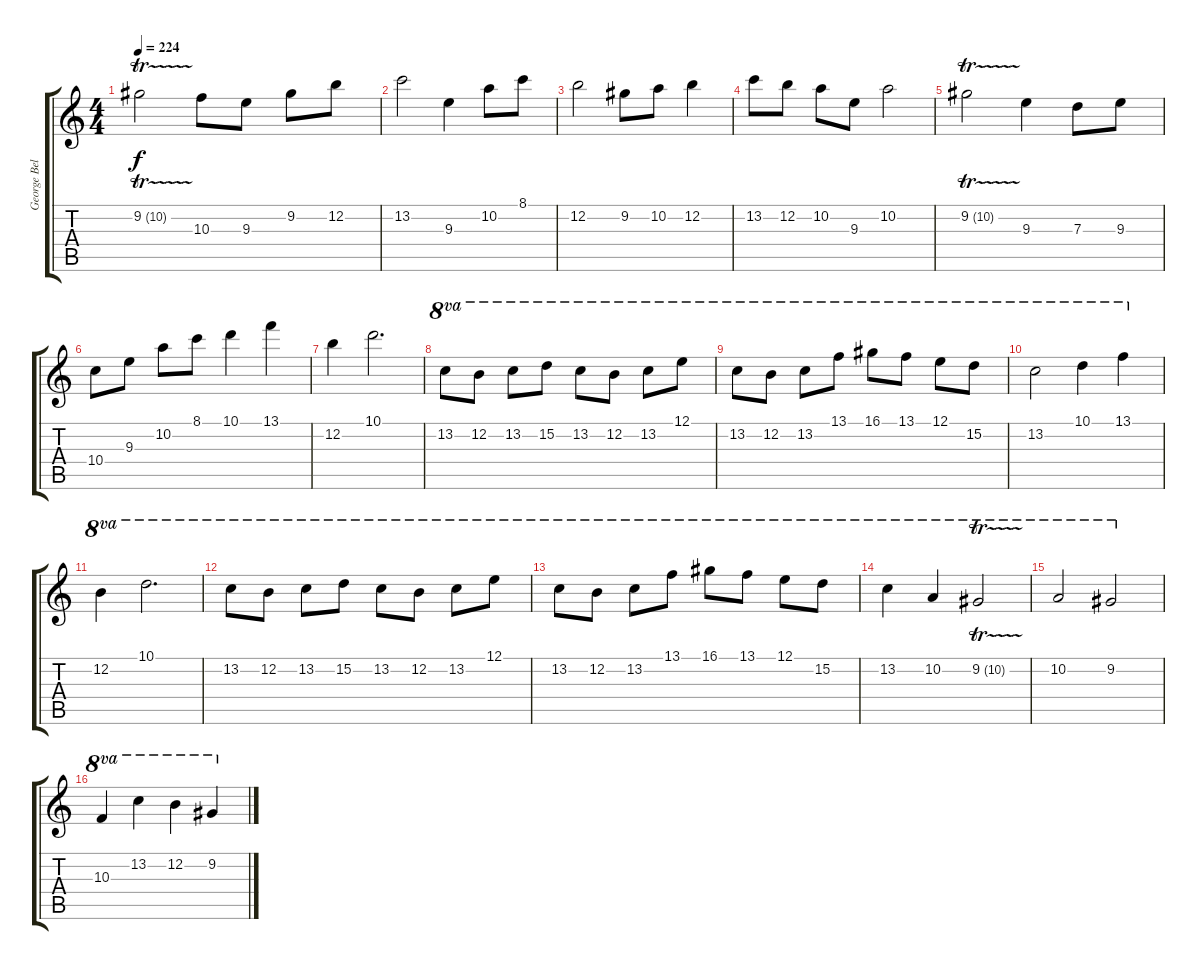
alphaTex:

\track ("George Bellas" "George Bel") {instrument acousticguitarsteel}
\staff {score tabs}
\tuning (E4 B3 G3 D3 A2 E2) {hide}
\ts (4 4)
\tempo 224
\clef g2
\ks c
9.2{tr (10 32)}.2{dy f} 10.3.8 9.3.8 9.2.8 12.2.8 |
13.2.2 9.3.4 10.2.8 8.1.8 |
12.2.2 9.2.8 10.2.8 12.2.4 |
13.2.8 12.2.8 10.2.8 9.3.8 10.2.2 |
9.2{tr (10 32)}.2 9.3.4 7.3.8 9.3.8 |
10.4.8 9.3.8 10.2.8 8.1.8 10.1.4 13.1.4 |
12.2.4 10.1.2{d} |
13.2.8{ot 8va} 12.2.8{ot 8va} 13.2.8{ot 8va} 15.2.8{ot 8va} 13.2.8{ot 8va} 12.2.8{ot 8va} 13.2.8{ot 8va} 12.1.8{ot 8va} |
13.2.8{ot 8va} 12.2.8{ot 8va} 13.2.8{ot 8va} 13.1.8{ot 8va} 16.1.8{ot 8va} 13.1.8{ot 8va} 12.1.8{ot 8va} 15.2.8{ot 8va} |
13.2.2{ot 8va} 10.1.4{ot 8va} 13.1.4{ot 8va} |
12.2.4{ot 8va} 10.1.2{d ot 8va} |
13.2.8{ot 8va} 12.2.8{ot 8va} 13.2.8{ot 8va} 15.2.8{ot 8va} 13.2.8{ot 8va} 12.2.8{ot 8va} 13.2.8{ot 8va} 12.1.8{ot 8va} |
13.2.8{ot 8va} 12.2.8{ot 8va} 13.2.8{ot 8va} 13.1.8{ot 8va} 16.1.8{ot 8va} 13.1.8{ot 8va} 12.1.8{ot 8va} 15.2.8{ot 8va} |
13.2.4{ot 8va} 10.2.4{ot 8va} 9.2{tr (10 32)}.2{ot 8va} |
10.2.2{ot 8va} 9.2.2{ot 8va} |
10.3.4{ot 8va} 13.2.4{ot 8va} 12.2.4{ot 8va} 9.2.4{ot 8va}
